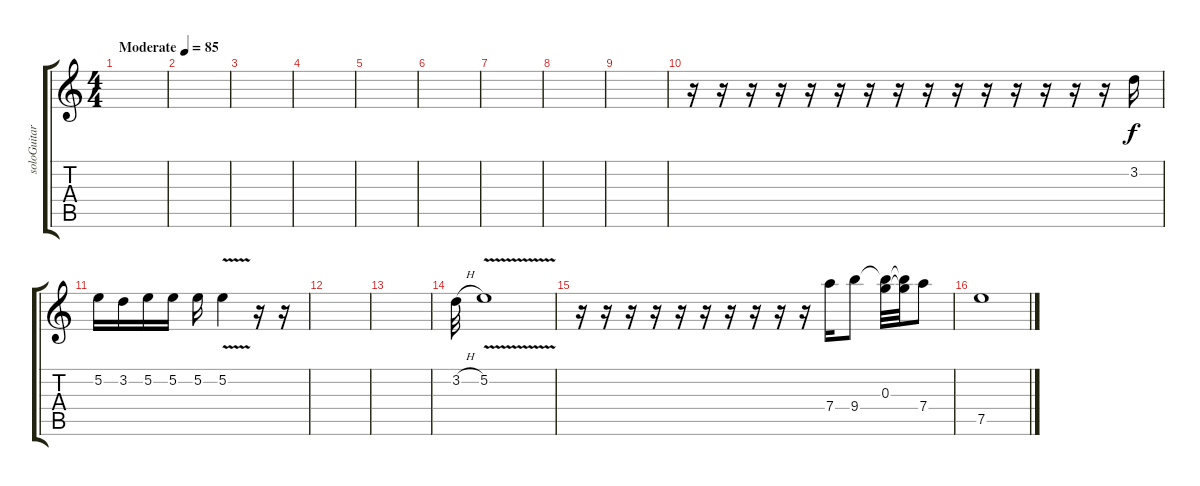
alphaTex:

\track ("soloGuitar" "soloGuitar") {instrument overdrivenguitar}
\staff {score tabs}
\tuning (E4 B3 G4 D4 A3 E3) {hide}
\ts (4 4)
\tempo (85 "Moderate")
\clef g2
\ks c
|
|
|
|
|
|
|
|
|
r.16 r.16 r.16 r.16 r.16 r.16 r.16 r.16 r.16 r.16 r.16 r.16 r.16 r.16 r.16 3.2.16{volume 0} |
5.2.16 3.2.16 5.2.16 5.2.16 5.2.16 5.2{v}.4 r.16 r.16 |
|
|
3.2{h}.32{volume 10} 5.2{v}.1 |
r.16 r.16 r.16 r.16 r.16 r.16 r.16 r.16 r.16 r.16 7.4.16 9.4.8 (0.3 9.4{t}).32 (0.3{t} 9.4{t}).32 7.4.8 |
7.5.1
